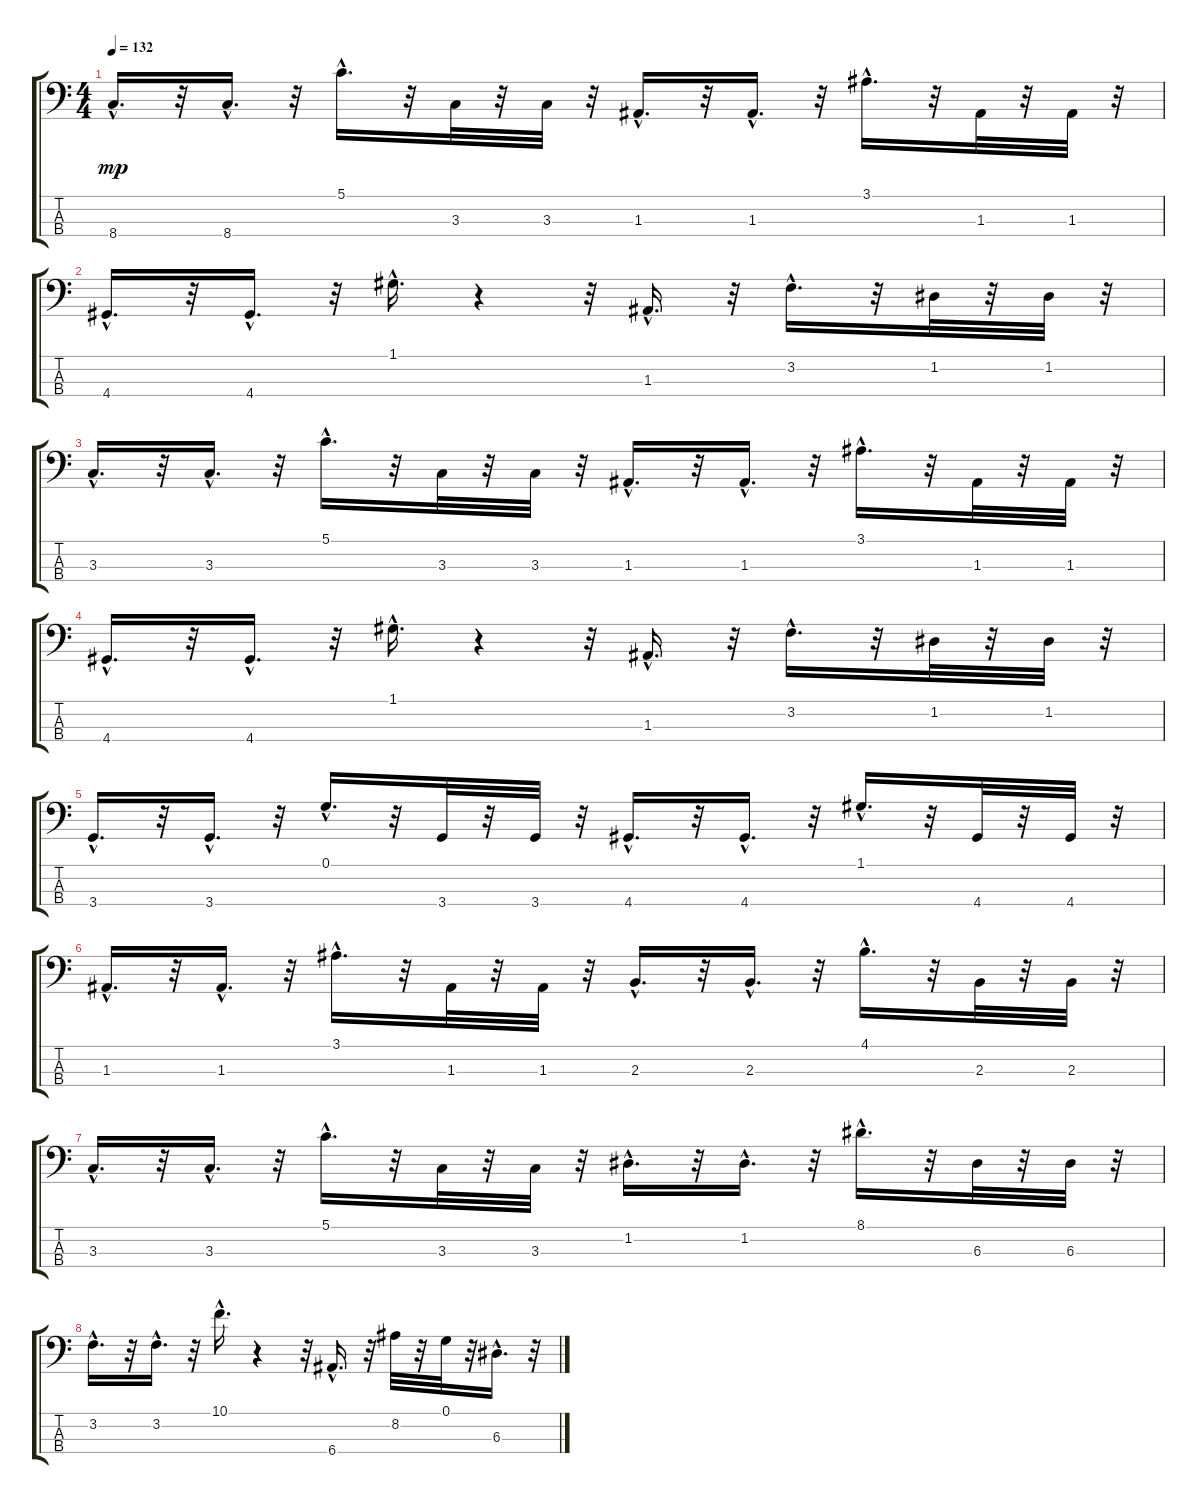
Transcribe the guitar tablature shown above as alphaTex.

\track "" {instrument electricbassfinger}
\staff {score tabs}
\tuning (G2 D2 A1 E1) {hide}
\ts (4 4)
\tempo 132
\clef f4
\ks c
8.4{hac}.16{d dy mp} r.32 8.4{hac}.16{d} r.32 5.1{hac}.16{d} r.32 3.3.32 r.32 3.3.32 r.32 1.3{hac}.16{d} r.32 1.3{hac}.16{d} r.32 3.1{hac}.16{d} r.32 1.3.32 r.32 1.3.32 r.32 |
4.4{hac}.16{d} r.32 4.4{hac}.16{d} r.32 1.1{hac}.16{d} r.4 r.32 1.3{hac}.16{d} r.32 3.2{hac}.16{d} r.32 1.2.32 r.32 1.2.32 r.32 |
3.3{hac}.16{d} r.32 3.3{hac}.16{d} r.32 5.1{hac}.16{d} r.32 3.3.32 r.32 3.3.32 r.32 1.3{hac}.16{d} r.32 1.3{hac}.16{d} r.32 3.1{hac}.16{d} r.32 1.3.32 r.32 1.3.32 r.32 |
4.4{hac}.16{d} r.32 4.4{hac}.16{d} r.32 1.1{hac}.16{d} r.4 r.32 1.3{hac}.16{d} r.32 3.2{hac}.16{d} r.32 1.2.32 r.32 1.2.32 r.32 |
3.4{hac}.16{d} r.32 3.4{hac}.16{d} r.32 0.1{hac}.16{d} r.32 3.4.32 r.32 3.4.32 r.32 4.4{hac}.16{d} r.32 4.4{hac}.16{d} r.32 1.1{hac}.16{d} r.32 4.4.32 r.32 4.4.32 r.32 |
1.3{hac}.16{d} r.32 1.3{hac}.16{d} r.32 3.1{hac}.16{d} r.32 1.3.32 r.32 1.3.32 r.32 2.3{hac}.16{d} r.32 2.3{hac}.16{d} r.32 4.1{hac}.16{d} r.32 2.3.32 r.32 2.3.32 r.32 |
3.3{hac}.16{d} r.32 3.3{hac}.16{d} r.32 5.1{hac}.16{d} r.32 3.3.32 r.32 3.3.32 r.32 1.2{hac}.16{d} r.32 1.2{hac}.16{d} r.32 8.1{hac}.16{d} r.32 6.3.32 r.32 6.3.32 r.32 |
3.2{hac}.16{d} r.32 3.2{hac}.16{d} r.32 10.1{hac}.16{d} r.4 r.32 6.4{hac}.16{d} r.32 8.2.32 r.32 0.1.32 r.32 6.3{hac}.16{d} r.32
